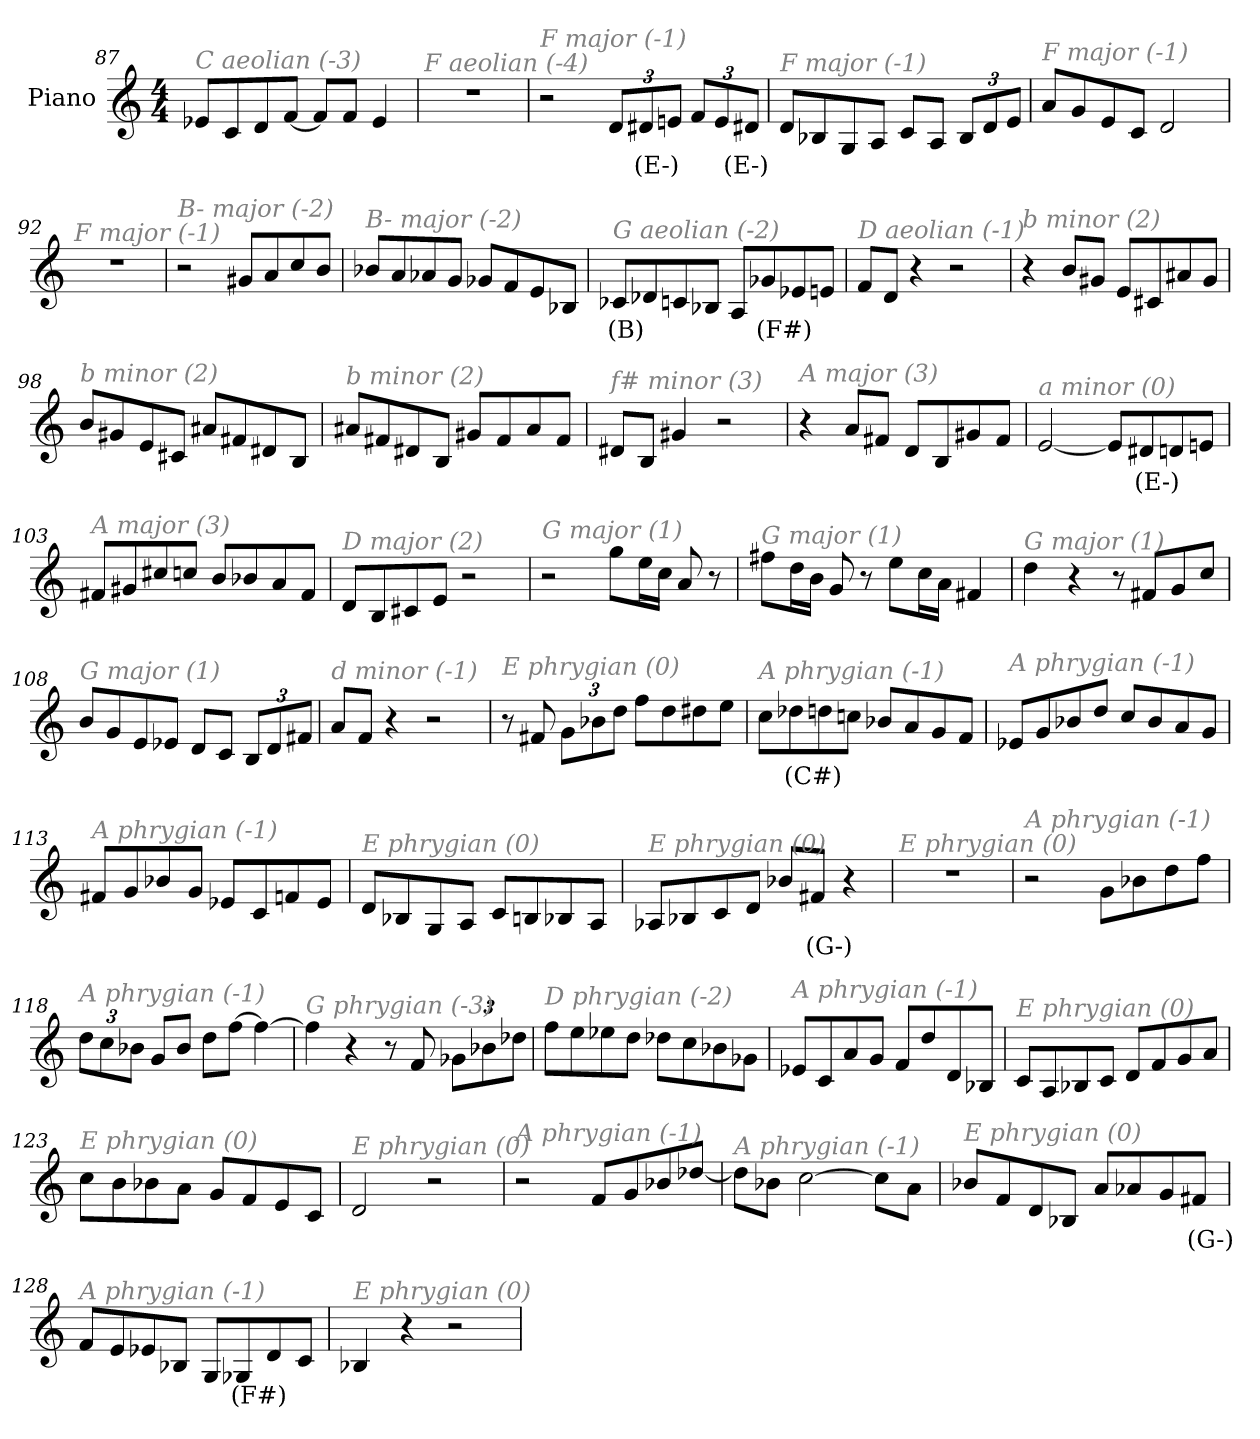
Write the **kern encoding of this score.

**kern	**text
*part1	*part1
*staff1	*staff1
*I"Piano	*
*I'Pno	*
*clefG2	*
*k[]	*
*M4/4	*
=87	=87
!LO:TX:i:color=#808080:t=C aeolian (-3)	!
8e-X/L	.
8c/	.
8d/	.
[8f/J	.
8f/L]	.
8f/J	.
4e-/	.
=88	=88
!LO:TX:i:color=#808080:t=F aeolian (-4)	!
1r	.
=89	=89
!LO:TX:i:color=#808080:t=F major (-1)	!
2r	.
*Xbrackettup	*
12d/L	.
12d#Xi/	(E-)
12en/J	.
12f/L	.
12e/	.
12d#Xi/J	(E-)
=90	=90
!LO:TX:i:color=#808080:t=F major (-1)	!
8d/L	.
8B-X/	.
8G/	.
8A/J	.
8c/L	.
8A/J	.
12B-/L	.
12d/	.
12e/J	.
!!LO:LB:g=z
=91	=91
!LO:TX:i:color=#808080:t=F major (-1)	!
8a/L	.
8g/	.
8e/	.
8c/J	.
2d/	.
=92	=92
!LO:TX:i:color=#808080:t=F major (-1)	!
1r	.
=93	=93
!LO:TX:i:color=#808080:t=B- major (-2)	!
2r	.
8g#X/L	.
8a/	.
8cc/	.
8b/J	.
=94	=94
!LO:TX:i:color=#808080:t=B- major (-2)	!
8b-X/L	.
8a/	.
8a-X/	.
8g/J	.
8g-X/L	.
8f/	.
8e/	.
8B-X/J	.
=95	=95
!LO:TX:i:color=#808080:t=G aeolian (-2)	!
8c-Xj/L	(B)
8d-X/	.
8c/	.
8B-X/J	.
8A/L	.
8g-Xi/	(F#)
8e-X/	.
8en/J	.
=96	=96
!LO:TX:i:color=#808080:t=D aeolian (-1)	!
8f/L	.
8d/J	.
4r	.
2r	.
!!LO:PB:g=z
=97	=97
!LO:TX:i:color=#808080:t=b minor (2)	!
4r	.
8b/L	.
8g#X/J	.
8e/L	.
8c#X/	.
8a#X/	.
8g#/J	.
=98	=98
!LO:TX:i:color=#808080:t=b minor (2)	!
8b/L	.
8g#X/	.
8e/	.
8c#X/J	.
8a#X/L	.
8f#X/	.
8d#X/	.
8B/J	.
=99	=99
!LO:TX:i:color=#808080:t=b minor (2)	!
8a#X/L	.
8f#X/	.
8d#X/	.
8B/J	.
8g#X/L	.
8f#/	.
8a#/	.
8f#/J	.
=100	=100
!LO:TX:i:color=#808080:t=f# minor (3)	!
8d#X/L	.
8B/J	.
4g#X/	.
2r	.
!!LO:LB:g=z
=101	=101
!LO:TX:i:color=#808080:t=A major (3)	!
4r	.
8a/L	.
8f#X/J	.
8d/L	.
8B/	.
8g#X/	.
8f#/J	.
=102	=102
!LO:TX:i:color=#808080:t=a minor (0)	!
[2e/	.
8e/L]	.
8d#Xi/	(E-)
8d/	.
8en/J	.
=103	=103
!LO:TX:i:color=#808080:t=A major (3)	!
8f#X/L	.
8g#X/	.
8cc#X/	.
8ccn/J	.
8b/L	.
8b-X/	.
8a/	.
8f#/J	.
=104	=104
!LO:TX:i:color=#808080:t=D major (2)	!
8d/L	.
8B/	.
8c#X/	.
8e/J	.
2r	.
!!LO:LB:g=z
=105	=105
!LO:TX:i:color=#808080:t=G major (1)	!
2r	.
8gg\L	.
16ee\L	.
16cc\JJ	.
8a/	.
8r	.
=106	=106
!LO:TX:i:color=#808080:t=G major (1)	!
8ff#X\L	.
16dd\L	.
16b\JJ	.
8g/	.
8r	.
8ee\L	.
16cc\L	.
16a\JJ	.
4f#X/	.
=107	=107
!LO:TX:i:color=#808080:t=G major (1)	!
4dd\	.
4r	.
8r	.
8f#X/L	.
8g/	.
8cc/J	.
=108	=108
!LO:TX:i:color=#808080:t=G major (1)	!
8b/L	.
8g/	.
8e/	.
8e-X/J	.
8d/L	.
8c/J	.
12B/L	.
12d/	.
12f#X/J	.
!!LO:LB:g=z
=109	=109
!LO:TX:i:color=#808080:t=d minor (-1)	!
8a/L	.
8f/J	.
4r	.
2r	.
=110	=110
!LO:TX:i:color=#808080:t=E phrygian (0)	!
8r	.
8f#X/	.
12g\L	.
12b-X\	.
12dd\J	.
8ff\L	.
8dd\	.
8dd#X\	.
8ee\J	.
=111	=111
!LO:TX:i:color=#808080:t=A phrygian (-1)	!
8cc\L	.
8dd-Xi\	(C#)
8dd\	.
8ccn\J	.
8b-X/L	.
8a/	.
8g/	.
8f/J	.
=112	=112
!LO:TX:i:color=#808080:t=A phrygian (-1)	!
8e-X/L	.
8g/	.
8b-X/	.
8dd/J	.
8cc/L	.
8b-/	.
8a/	.
8g/J	.
!!LO:LB:g=z
=113	=113
!LO:TX:i:color=#808080:t=A phrygian (-1)	!
8f#XZ/L	.
8g/	.
8b-X/	.
8g/J	.
8e-X/L	.
8c/	.
8fn/	.
8e-/J	.
=114	=114
!LO:TX:i:color=#808080:t=E phrygian (0)	!
8d/L	.
8B-X/	.
8G/	.
8A/J	.
8c/L	.
8Bn/	.
8B-X/	.
8A/J	.
=115	=115
!LO:TX:i:color=#808080:t=E phrygian (0)	!
8A-X/L	.
8B-X/	.
8c/	.
8d/J	.
8b-X/L	.
8f#Xi/J	(G-)
4r	.
=116	=116
!LO:TX:i:color=#808080:t=E phrygian (0)	!
1r	.
=117	=117
!LO:TX:i:color=#808080:t=A phrygian (-1)	!
2r	.
8g\L	.
8b-X\	.
8dd\	.
8ff\J	.
!!LO:LB:g=z
=118	=118
!LO:TX:i:color=#808080:t=A phrygian (-1)	!
12dd\L	.
12cc\	.
12b-X\J	.
8g/L	.
8b-/J	.
8dd\L	.
[8ff\J	.
4ff\_	.
=119	=119
!LO:TX:i:color=#808080:t=G phrygian (-3)	!
4ff\]	.
4r	.
8r	.
8f/	.
12g-X\L	.
12b-X\	.
12dd-X\J	.
=120	=120
!LO:TX:i:color=#808080:t=D phrygian (-2)	!
8ff\L	.
8ee\	.
8ee-X\	.
8dd\J	.
8dd-X\L	.
8cc\	.
8b-X\	.
8g-X\J	.
=121	=121
!LO:TX:i:color=#808080:t=A phrygian (-1)	!
8e-X/L	.
8c/	.
8a/	.
8g/J	.
8f/L	.
8dd/	.
8d/	.
8B-X/J	.
!!LO:LB:g=z
=122	=122
!LO:TX:i:color=#808080:t=E phrygian (0)	!
8c/L	.
8A/	.
8B-X/	.
8c/J	.
8d/L	.
8f/	.
8g/	.
8a/J	.
=123	=123
!LO:TX:i:color=#808080:t=E phrygian (0)	!
8cc\L	.
8b\	.
8b-X\	.
8a\J	.
8g/L	.
8f/	.
8e/	.
8c/J	.
=124	=124
!LO:TX:i:color=#808080:t=E phrygian (0)	!
2d/	.
2r	.
=125	=125
!LO:TX:i:color=#808080:t=A phrygian (-1)	!
2r	.
8f/L	.
8g/	.
8b-X/	.
[8dd-X/J	.
=126	=126
!LO:TX:i:color=#808080:t=A phrygian (-1)	!
8dd-\L]	.
8b-X\J	.
[2cc\	.
8cc\L]	.
8a\J	.
!!LO:LB:g=z
=127	=127
!LO:TX:i:color=#808080:t=E phrygian (0)	!
8b-X/L	.
8f/	.
8d/	.
8B-X/J	.
8a/L	.
8a-X/	.
8g/	.
8f#Xi/J	(G-)
=128	=128
!LO:TX:i:color=#808080:t=A phrygian (-1)	!
8f/L	.
8e/	.
8e-X/	.
8B-X/J	.
8G/L	.
8G-Xi/	(F#)
8d/	.
8c/J	.
=129	=129
!LO:TX:i:color=#808080:t=E phrygian (0)	!
4B-X/	.
4r	.
2r	.
=	=
*-	*-
